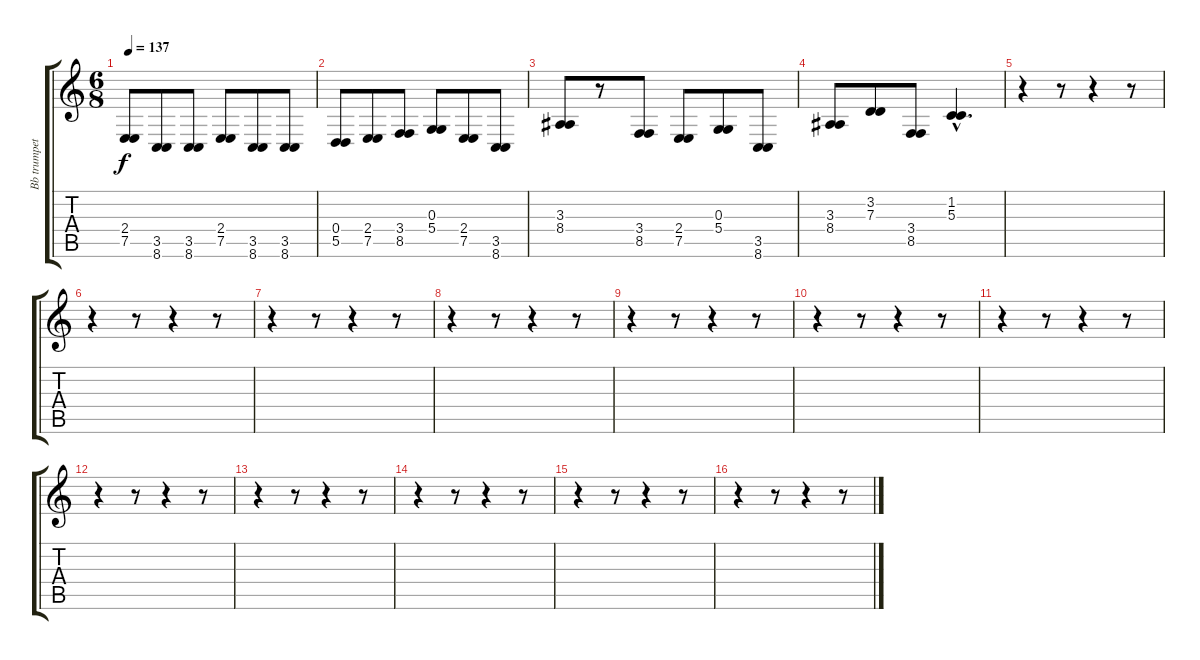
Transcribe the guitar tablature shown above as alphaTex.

\track ("Bb trumpet" "Bb trumpet") {instrument trumpet}
\staff {score tabs}
\tuning (E4 B3 G3 D3 A2 E2) {hide}
\ts (6 8)
\tempo 137
\clef g2
\ks c
(2.4 7.5).8{dy f} (3.5 8.6).8 (3.5 8.6).8 (2.4 7.5).8 (3.5 8.6).8 (3.5 8.6).8 |
(0.4 5.5).8 (2.4 7.5).8 (3.4 8.5).8 (0.3 5.4).8 (2.4 7.5).8 (3.5 8.6).8 |
(3.3 8.4).8 r.8 (3.4 8.5).8 (2.4 7.5).8 (0.3 5.4).8 (3.5 8.6).8 |
(3.3 8.4).8 (3.2 7.3).8 (3.4 8.5).8 (1.2{hac} 5.3{hac}).4{d} |
r.4 r.8 r.4 r.8 |
r.4 r.8 r.4 r.8 |
r.4 r.8 r.4 r.8 |
r.4 r.8 r.4 r.8 |
r.4 r.8 r.4 r.8 |
r.4 r.8 r.4 r.8 |
r.4 r.8 r.4 r.8 |
r.4 r.8 r.4 r.8 |
r.4 r.8 r.4 r.8 |
r.4 r.8 r.4 r.8 |
r.4 r.8 r.4 r.8 |
r.4 r.8 r.4 r.8
